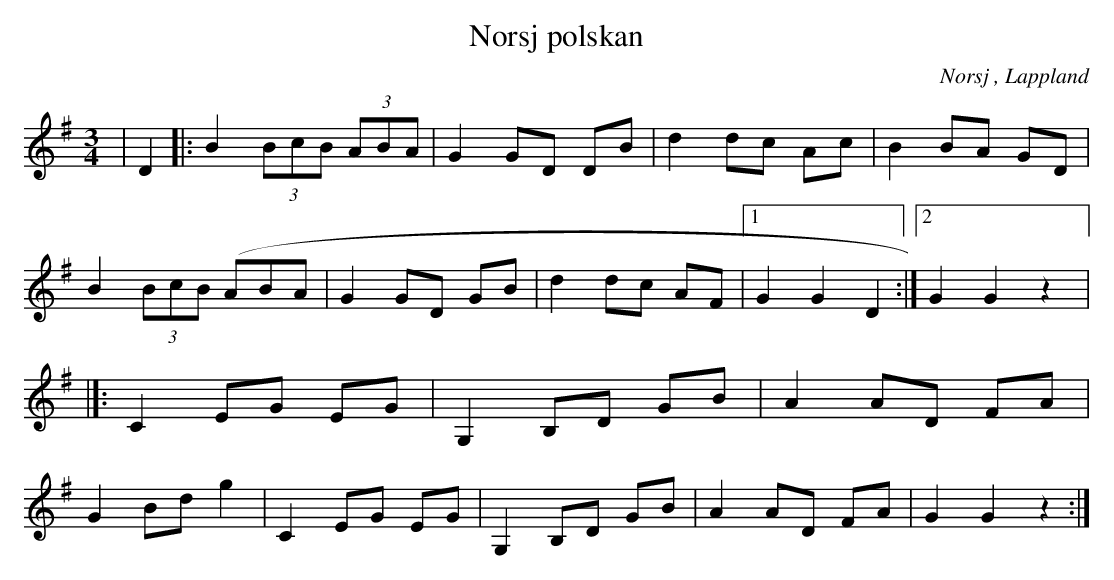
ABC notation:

X:1
T:Norsj polskan
O:Norsj , Lappland
M:3/4
L:1/8
K:G
| D2|: B2 (3BcB (3ABA | G2 GD DB | d2 dc Ac | B2 BA GD | B2 (3BcB (ABA | G2 GD GB | d2 dc AF |1 G2 G2 D2 :|2 G2 G2 z2 |]: C2 EG EG | G,2 B,D GB | A2 AD FA | G2 Bd g2 | C2 EG EG | G,2 B,D GB |A2 AD FA | G2 G2 z2 :|
